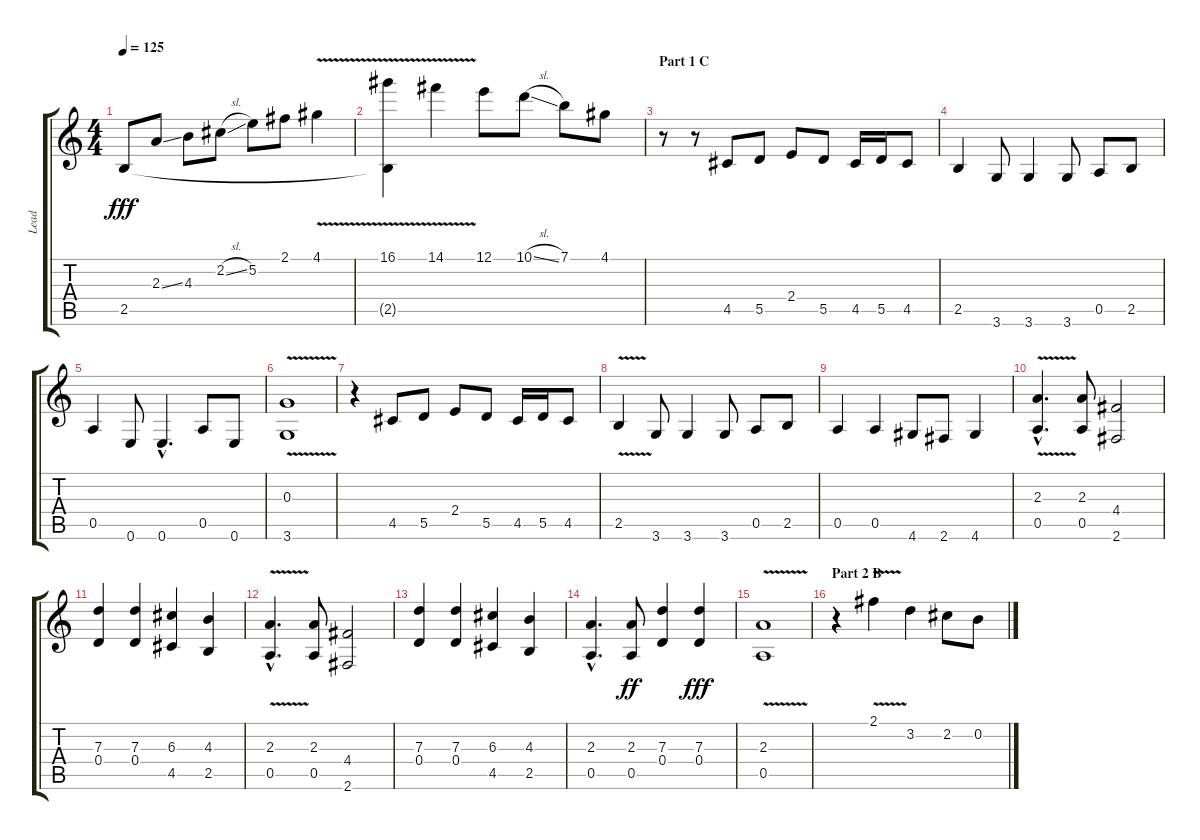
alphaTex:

\track ("Lead" "Lead") {instrument acousticguitarnylon}
\staff {score tabs}
\tuning (E4 B3 G3 D3 A2 E2) {hide}
\ts (4 4)
\tempo 125
\clef g2
\ks c
2.5.8{dy fff} 2.3{ss}.8{volume 12 instrument electricguitarjazz} 4.3.8 2.2{sl}.8 5.2.8 2.1.8 4.1{v}.4 |
(16.1{v} 2.5{t}).4 14.1{v}.4 12.1.8 10.1{sl}.8 7.1.8 4.1.8 |
\section ("" "Part 1 C")
r.8 r.8{volume 15 instrument electricguitarclean} 4.5.8 5.5.8 2.4.8 5.5.8 4.5.16 5.5.16 4.5.8 |
2.5.4 3.6.8 3.6.4 3.6.8 0.5.8 2.5.8 |
0.5.4 0.6.8 0.6{hac}.4{d} 0.5.8 0.6.8 |
(0.3{v} 3.6).1 |
r.4 4.5.8 5.5.8 2.4.8 5.5.8 4.5.16 5.5.16 4.5.8 |
2.5{v}.4 3.6.8 3.6.4 3.6.8 0.5.8 2.5.8 |
0.5.4 0.5.4 4.6.8 2.6.8 4.6.4 |
(2.3{v hac} 0.5{hac}).4{d volume 13} (2.3 0.5).8 (4.4 2.6).2 |
(7.3 0.4).4 (7.3 0.4).4 (6.3 4.5).4 (4.3 2.5).4 |
(2.3{v hac} 0.5{hac}).4{d volume 13} (2.3 0.5).8 (4.4 2.6).2 |
(7.3 0.4).4 (7.3 0.4).4 (6.3 4.5).4 (4.3 2.5).4 |
(2.3{hac} 0.5{hac}).4{d} (2.3 0.5).8{dy ff} (7.3 0.4).4 (7.3 0.4).4{dy fff} |
(2.3{v} 0.5{v}).1 |
\section ("" "Part 2 B")
r.4{volume 14 instrument electricbassfinger} 2.1{v}.4 3.2.4 2.2.8 0.2.8
